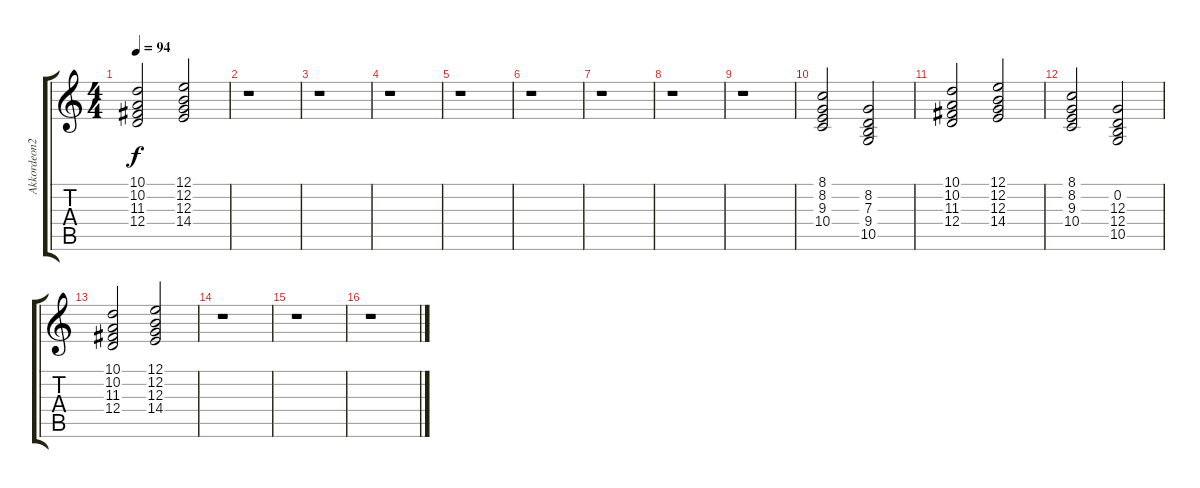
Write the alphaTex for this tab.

\track ("Akkordeon2" "Akkordeon2") {instrument accordion}
\staff {score tabs}
\tuning (E4 B3 G3 D3 A2 E2) {hide}
\ts (4 4)
\tempo 94
\clef g2
\ks c
(10.1 10.2 11.3 12.4).2{dy f} (12.1 12.2 12.3 14.4).2 |
r.1 |
r.1 |
r.1 |
r.1 |
r.1 |
r.1 |
r.1 |
r.1 |
(8.1 8.2 9.3 10.4).2 (8.2 7.3 9.4 10.5).2 |
(10.1 10.2 11.3 12.4).2 (12.1 12.2 12.3 14.4).2 |
(8.1 8.2 9.3 10.4).2 (0.2 12.3 12.4 10.5).2 |
(10.1 10.2 11.3 12.4).2 (12.1 12.2 12.3 14.4).2 |
r.1 |
r.1 |
r.1
